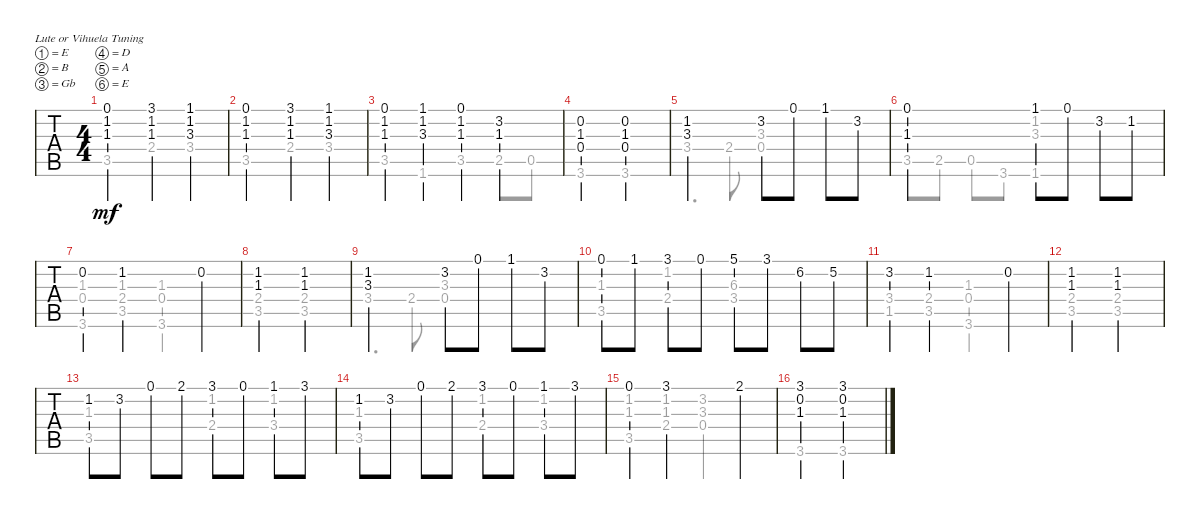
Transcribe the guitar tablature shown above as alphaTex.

\bracketExtendMode groupsimilarinstruments
\singleTrackTrackNamePolicy hidden
\multiTrackTrackNamePolicy hidden
\firstSystemTrackNameOrientation horizontal
\otherSystemsTrackNameOrientation horizontal
\track ("Steel Guitar" "S-Gt") {instrument acousticguitarsteel}
\staff {tabs}
\tuning (E4 B3 Gb3 D3 A2 E2)
\voice
\ts (4 4)
\ac
\tempo (130 hide)
\clef g2
\ks c
(0.1 1.2 1.3).2{dy mf instrument acousticguitarsteel} (3.1 1.2 1.3).4 (3.3 1.2 1.1).4 |
(0.1 1.2 1.3).2 (1.3 1.2 3.1).4 (1.1 1.2 3.3).4 |
(0.1 1.2 1.3).4 (3.3 1.2 1.1).4 (0.1 1.2 1.3).4 (1.3 3.2).4 |
(0.2 1.3 0.4).2 (0.4 1.3 0.2).2 |
(1.2 3.3).2 3.2.8 0.1.8 1.1.8 3.2.8 |
(0.1 1.3).2 1.1.8 0.1.8 3.2.8 1.2.8 |
0.2.4 1.2.2 0.2.4 |
(1.2 1.3).2 (1.3 1.2).2 |
(1.2 3.3).2 3.2.8 0.1.8 1.1.8 3.2.8 |
0.1.8 1.1.8 3.1.8 0.1.8 5.1.8 3.1.8 6.2.8 5.2.8 |
3.2.4 1.2.2 0.2.4 |
(1.2 1.3).2 (1.3 1.2).2 |
1.2.8 3.2.8 0.1.8 2.1.8 3.1.8 0.1.8 1.1.8 3.1.8 |
1.2.8 3.2.8 0.1.8 2.1.8 3.1.8 0.1.8 1.1.8 3.1.8 |
0.1.4 3.1.2 2.1.4 |
(3.1 0.2 1.3).2 (1.3 0.2 3.1).2
\voice
\clef g2
\ottava regular
\simile none
\ks c
3.5.2{dy mf} 2.4.4 3.4.4 |
3.5.2 2.4.4 3.4.4 |
3.5.4 1.6.4 3.5.4 2.5.8 0.5.8 |
3.6.2 3.6.2 |
3.4.4{d} 2.4.8 (0.4 3.3).2 |
3.5.8 2.5.8 0.5.8 3.6.8 (1.6 3.3 1.2).2 |
(1.3 0.4 3.6).4 (3.5 2.4 1.3).4 (1.3 0.4 3.6).2 |
(2.4 3.5).2 (3.5 2.4).2 |
3.4.4{d} 2.4.8 (0.4 3.3).2 |
(1.3 3.5).4 (2.4 1.2).4 (6.3 3.4).2 |
(3.4 1.5).4 (3.5 2.4).4 (3.6 0.4 1.3).2 |
(2.4 3.5).2 (3.5 2.4).2 |
(3.5 1.3).2 (1.2 2.4).4 (3.4 1.2).4 |
(1.3 3.5).2 (2.4 1.2).4 (1.2 3.4).4 |
(3.5 1.2 1.3).4 (1.2 1.3 2.4).4 (0.4 3.3 3.2).2 |
3.6.2 3.6.2
